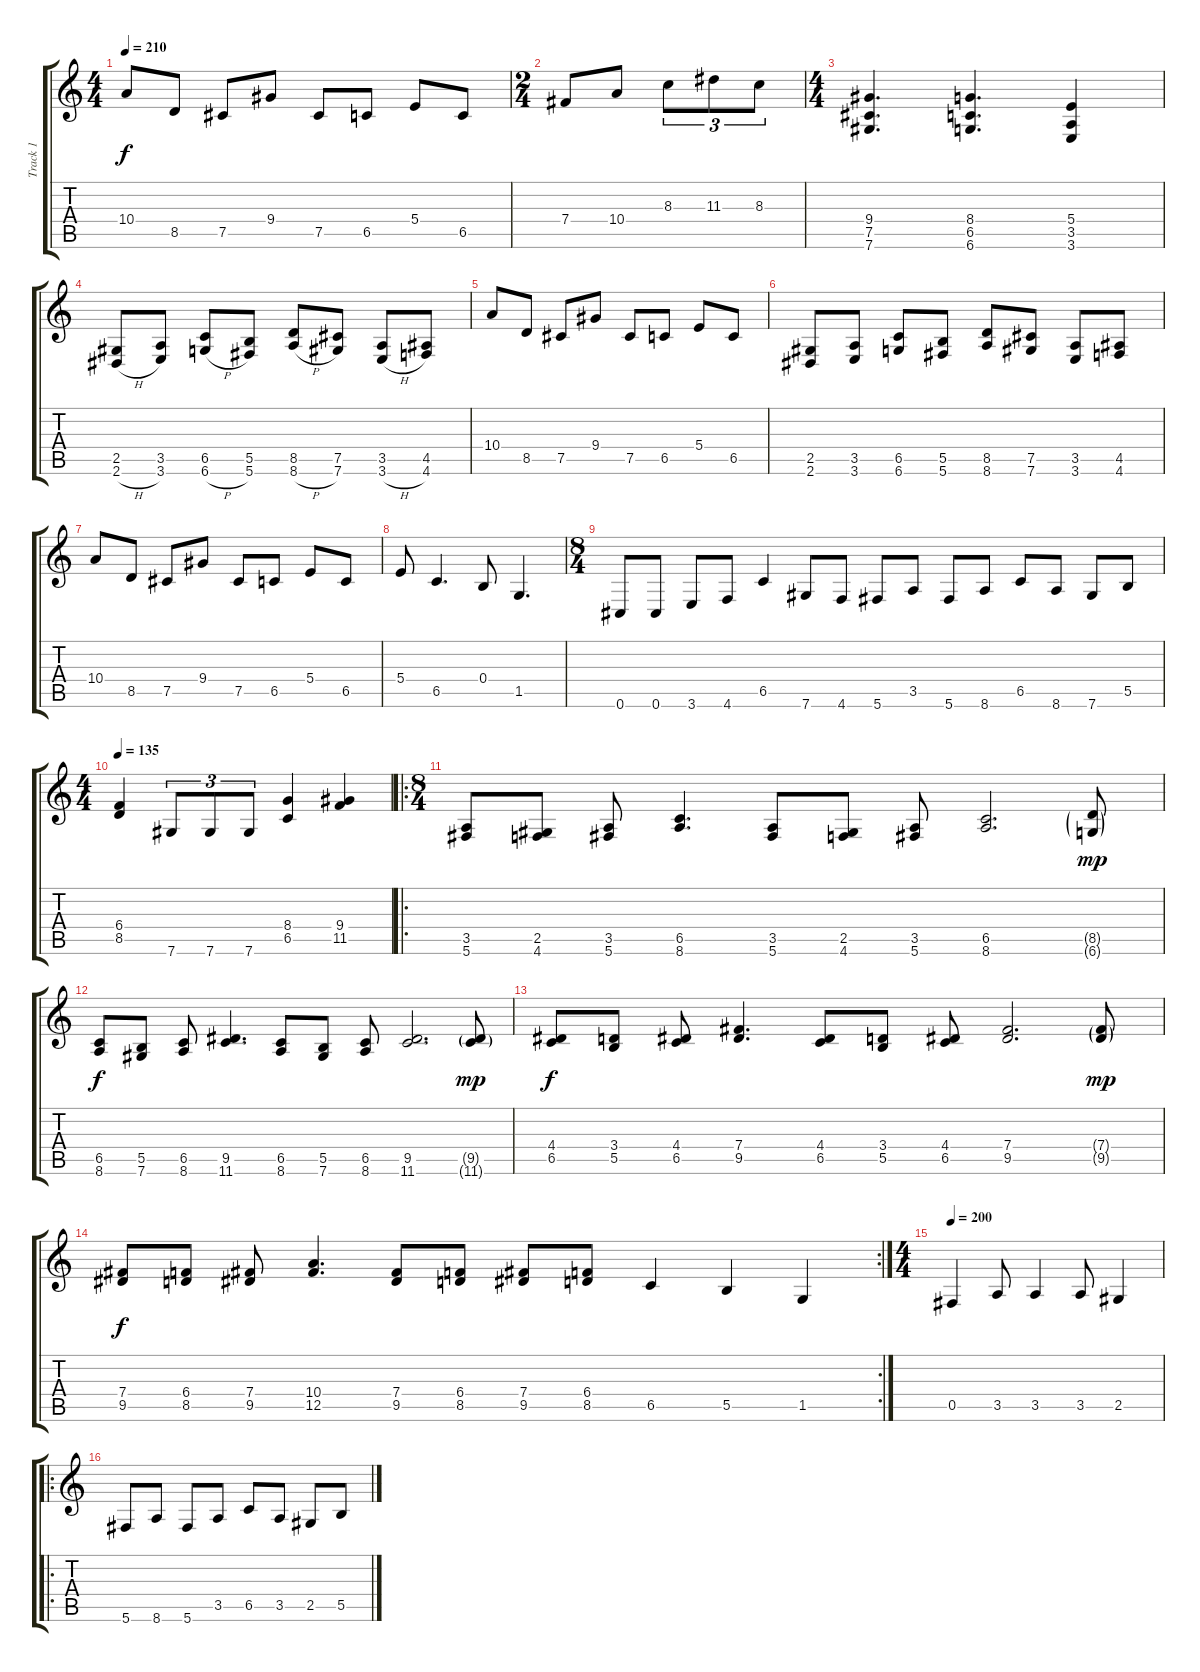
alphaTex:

\track ("Track 1" "Track 1") {instrument distortionguitar}
\staff {score tabs}
\tuning (Db4 Ab3 E3 B2 Gb2 Db2) {hide}
\ts (4 4)
\tempo 210
\clef g2
\ks c
10.4.8{dy f} 8.5.8 7.5.8 9.4.8 7.5.8 6.5.8 5.4.8 6.5.8 |
\ts (2 4)
7.4.8 10.4.8 8.3.8{tu (3 2)} 11.3.8{tu (3 2)} 8.3.8{tu (3 2)} |
\ts (4 4)
(9.4 7.5 7.6).4{d} (8.4 6.5 6.6).4{d} (5.4 3.5 3.6).4 |
(2.5 2.6{h}).8 (3.5 3.6).8 (6.5 6.6{h}).8 (5.5 5.6).8 (8.5 8.6{h}).8 (7.5 7.6).8 (3.5 3.6{h}).8 (4.5 4.6).8 |
10.4.8 8.5.8 7.5.8 9.4.8 7.5.8 6.5.8 5.4.8 6.5.8 |
(2.5 2.6).8 (3.5 3.6).8 (6.5 6.6).8 (5.5 5.6).8 (8.5 8.6).8 (7.5 7.6).8 (3.5 3.6).8 (4.5 4.6).8 |
10.4.8 8.5.8 7.5.8 9.4.8 7.5.8 6.5.8 5.4.8 6.5.8 |
5.4.8 6.5.4{d} 0.4.8 1.5.4{d} |
\ts (8 4)
0.6.8 0.6.8 3.6.8 4.6.8 6.5.4 7.6.8 4.6.8 5.6.8 3.5.8 5.6.8 8.6.8 6.5.8 8.6.8 7.6.8 5.5.8 |
\ts (4 4)
\tempo 135
(6.4 8.5).4 7.6.8{tu (3 2)} 7.6.8{tu (3 2)} 7.6.8{tu (3 2)} (8.4 6.5).4 (9.4 11.5).4 |
\ro
\ts (8 4)
(3.5 5.6).8 (2.5 4.6).8 (3.5 5.6).8 (6.5 8.6).4{d} (3.5 5.6).8 (2.5 4.6).8 (3.5 5.6).8 (6.5 8.6).2{d} (8.5{g} 6.6{g}).8{dy mp} |
(6.5 8.6).8{dy f} (5.5 7.6).8 (6.5 8.6).8 (9.5 11.6).4{d} (6.5 8.6).8 (5.5 7.6).8 (6.5 8.6).8 (9.5 11.6).2{d} (9.5{g} 11.6{g}).8{dy mp} |
(4.4 6.5).8{dy f} (3.4 5.5).8 (4.4 6.5).8 (7.4 9.5).4{d} (4.4 6.5).8 (3.4 5.5).8 (4.4 6.5).8 (7.4 9.5).2{d} (7.4{g} 9.5{g}).8{dy mp} |
\rc 2
(7.4 9.5).8{dy f} (6.4 8.5).8 (7.4 9.5).8 (10.4 12.5).4{d} (7.4 9.5).8 (6.4 8.5).8 (7.4 9.5).8 (6.4 8.5).8 6.5.4 5.5.4 1.5.4 |
\ts (4 4)
\tempo 200
0.5.4 3.5.8 3.5.4 3.5.8 2.5.4 |
\ro
5.6.8 8.6.8 5.6.8 3.5.8 6.5.8 3.5.8 2.5.8 5.5.8
